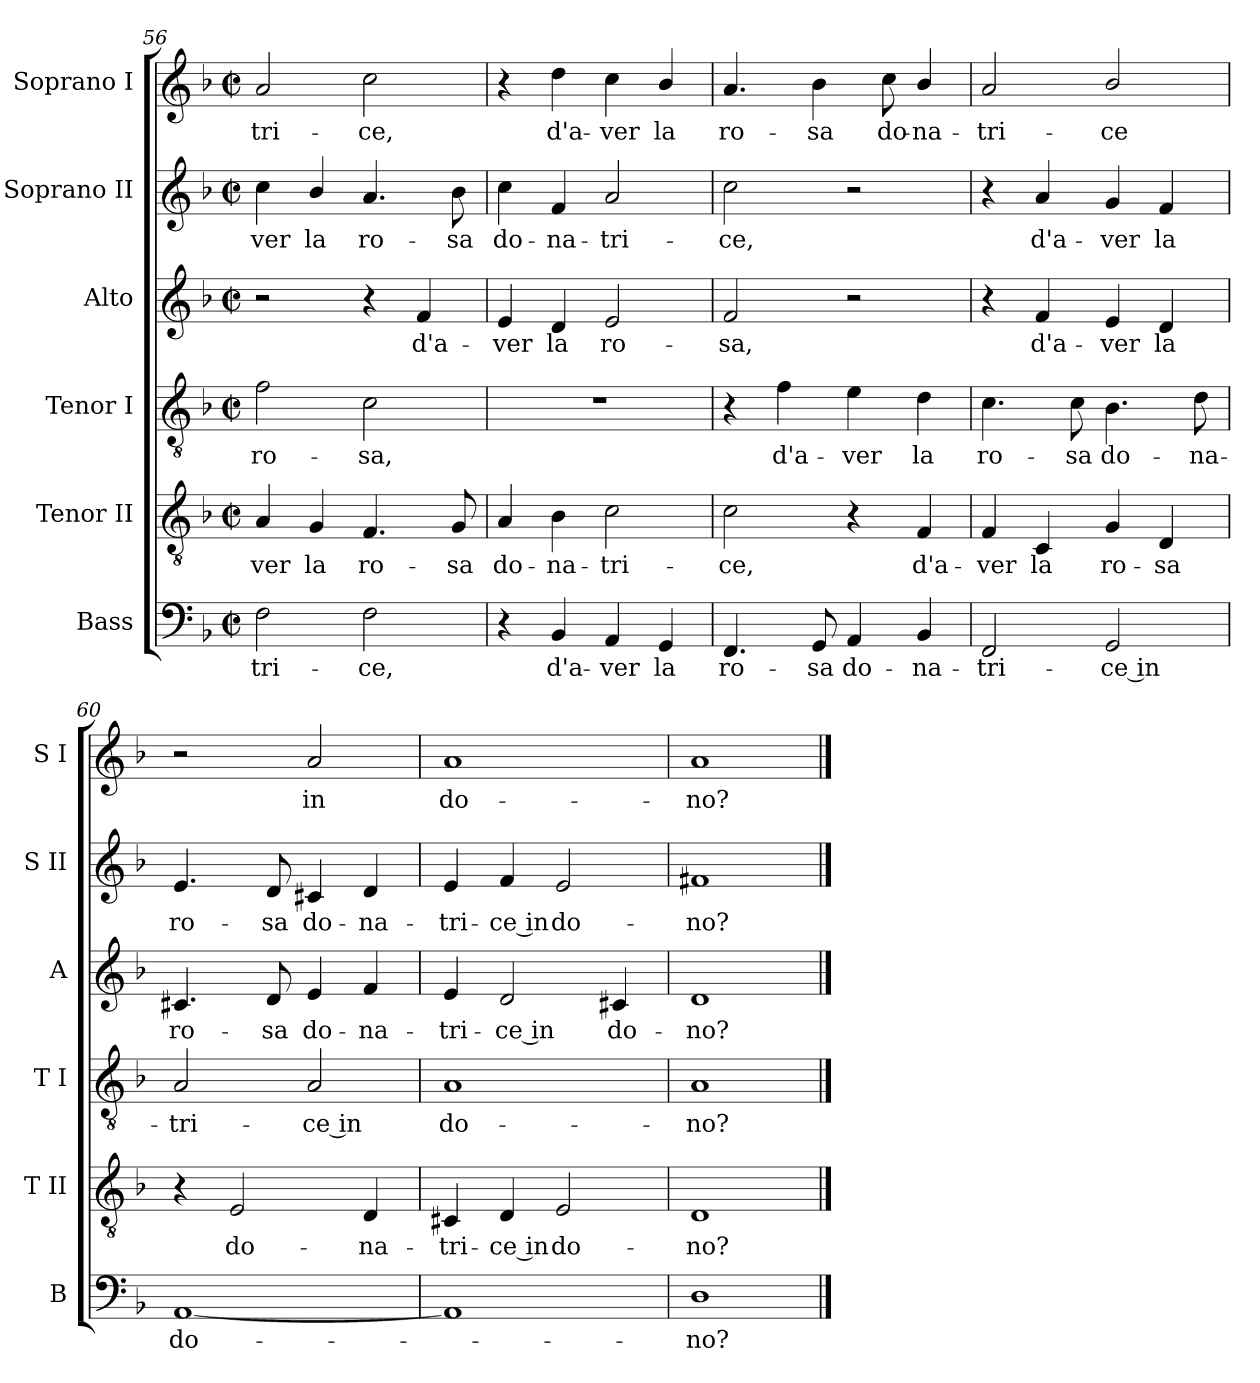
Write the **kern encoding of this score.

**kern	**text	**kern	**text	**kern	**text	**kern	**text	**kern	**text	**kern	**text
*part6	*part6	*part5	*part5	*part4	*part4	*part3	*part3	*part2	*part2	*part1	*part1
*staff6	*staff6	*staff5	*staff5	*staff4	*staff4	*staff3	*staff3	*staff2	*staff2	*staff1	*staff1
*I"Bass	*	*I"Tenor II	*	*I"Tenor I	*	*I"Alto	*	*I"Soprano II	*	*I"Soprano I	*
*I'B	*	*I'T II	*	*I'T I	*	*I'A	*	*I'S II	*	*I'S I	*
*clefF4	*	*clefGv2	*	*clefGv2	*	*clefG2	*	*clefG2	*	*clefG2	*
*k[b-]	*	*k[b-]	*	*k[b-]	*	*k[b-]	*	*k[b-]	*	*k[b-]	*
*F:	*	*F:	*	*F:	*	*F:	*	*F:	*	*F:	*
*M2/2	*	*M2/2	*	*M2/2	*	*M2/2	*	*M2/2	*	*M2/2	*
*met(c|)	*	*met(c|)	*	*met(c|)	*	*met(c|)	*	*met(c|)	*	*met(c|)	*
=56	=56	=56	=56	=56	=56	=56	=56	=56	=56	=56	=56
!	!LO:LY:b	!	!LO:LY:b	!	!LO:LY:b	!	!	!	!LO:LY:b	!	!LO:LY:b
2F	-tri-	4A	-ver	2f	ro-	2r	.	4cc	-ver	2a	-tri-
!	!	!	!LO:LY:b	!	!	!	!	!	!LO:LY:b	!	!
.	.	4G	la	.	.	.	.	4b-/	la	.	.
!	!LO:LY:b	!	!LO:LY:b	!	!LO:LY:b	!	!	!	!LO:LY:b	!	!LO:LY:b
2F	-ce,	4.F	ro-	2c	-sa,	4r	.	4.a	ro-	2cc	-ce,
!	!	!	!	!	!	!	!LO:LY:b	!	!	!	!
.	.	.	.	.	.	4f	d'a-	.	.	.	.
!	!	!	!LO:LY:b	!	!	!	!	!	!LO:LY:b	!	!
.	.	8G	-sa	.	.	.	.	8b-	-sa	.	.
=57	=57	=57	=57	=57	=57	=57	=57	=57	=57	=57	=57
!	!	!	!LO:LY:b	!	!	!	!LO:LY:b	!	!LO:LY:b	!	!
4r	.	4A	do-	1r	.	4e	-ver	4cc	do-	4r	.
!	!LO:LY:b	!	!LO:LY:b	!	!	!	!LO:LY:b	!	!LO:LY:b	!	!LO:LY:b
4BB-	d'a-	4B-	-na-	.	.	4d	la	4f	-na-	4dd	d'a-
!	!LO:LY:b	!	!LO:LY:b	!	!	!	!LO:LY:b	!	!LO:LY:b	!	!LO:LY:b
4AA	-ver	2c	-tri-	.	.	2e	ro-	2a	-tri-	4cc	-ver
!	!LO:LY:b	!	!	!	!	!	!	!	!	!	!LO:LY:b
4GG	la	.	.	.	.	.	.	.	.	4b-/	la
=58	=58	=58	=58	=58	=58	=58	=58	=58	=58	=58	=58
!	!LO:LY:b	!	!LO:LY:b	!	!	!	!LO:LY:b	!	!LO:LY:b	!	!LO:LY:b
4.FF	ro-	2c	-ce,	4r	.	2f	-sa,	2cc	-ce,	4.a	ro-
!	!	!	!	!	!LO:LY:b	!	!	!	!	!	!
.	.	.	.	4f	d'a-	.	.	.	.	.	.
!	!LO:LY:b	!	!	!	!	!	!	!	!	!	!LO:LY:b
8GG	-sa	.	.	.	.	.	.	.	.	4b-	-sa
!	!LO:LY:b	!	!	!	!LO:LY:b	!	!	!	!	!	!
4AA	do-	4r	.	4e	-ver	2r	.	2r	.	.	.
!	!	!	!	!	!	!	!	!	!	!	!LO:LY:b
.	.	.	.	.	.	.	.	.	.	8cc	do-
!	!LO:LY:b	!	!LO:LY:b	!	!LO:LY:b	!	!	!	!	!	!LO:LY:b
4BB-	-na-	4F	d'a-	4d	la	.	.	.	.	4b-/	-na-
=59	=59	=59	=59	=59	=59	=59	=59	=59	=59	=59	=59
!	!LO:LY:b	!	!LO:LY:b	!	!LO:LY:b	!	!	!	!	!	!LO:LY:b
2FF	-tri-	4F	-ver	4.c	ro-	4r	.	4r	.	2a	-tri-
!	!	!	!LO:LY:b	!	!	!	!LO:LY:b	!	!LO:LY:b	!	!
.	.	4C	la	.	.	4f	d'a-	4a	d'a-	.	.
!	!	!	!	!	!LO:LY:b	!	!	!	!	!	!
.	.	.	.	8c	-sa	.	.	.	.	.	.
!	!LO:LY:b	!	!LO:LY:b	!	!LO:LY:b	!	!LO:LY:b	!	!LO:LY:b	!	!LO:LY:b
2GG	-ce in	4G	ro-	4.B-	do-	4e	-ver	4g	-ver	2b-/	-ce
!	!	!	!LO:LY:b	!	!	!	!LO:LY:b	!	!LO:LY:b	!	!
.	.	4D	-sa	.	.	4d	la	4f	la	.	.
!	!	!	!	!	!LO:LY:b	!	!	!	!	!	!
.	.	.	.	8d	-na-	.	.	.	.	.	.
=60	=60	=60	=60	=60	=60	=60	=60	=60	=60	=60	=60
!	!LO:LY:b	!	!	!	!LO:LY:b	!	!LO:LY:b	!	!LO:LY:b	!	!
[1AA	do-	4r	.	2A	-tri-	4.c#X	ro-	4.e	ro-	2r	.
!	!	!	!LO:LY:b	!	!	!	!	!	!	!	!
.	.	2E	do-	.	.	.	.	.	.	.	.
!	!	!	!	!	!	!	!LO:LY:b	!	!LO:LY:b	!	!
.	.	.	.	.	.	8d	-sa	8d	-sa	.	.
!	!	!	!	!	!LO:LY:b	!	!LO:LY:b	!	!LO:LY:b	!	!LO:LY:b
.	.	.	.	2A	-ce in	4e	do-	4c#X	do-	2a	in
!	!	!	!LO:LY:b	!	!	!	!LO:LY:b	!	!LO:LY:b	!	!
.	.	4D	-na-	.	.	4f	-na-	4d	-na-	.	.
=61	=61	=61	=61	=61	=61	=61	=61	=61	=61	=61	=61
!	!	!	!LO:LY:b	!	!LO:LY:b	!	!LO:LY:b	!	!LO:LY:b	!	!LO:LY:b
1AA]	.	4C#X	-tri-	1A	do-	4e	-tri-	4e	-tri-	1a	do-
!	!	!	!LO:LY:b	!	!	!	!LO:LY:b	!	!LO:LY:b	!	!
.	.	4D	-ce in	.	.	2d	-ce in	4f	-ce in	.	.
!	!	!	!LO:LY:b	!	!	!	!	!	!LO:LY:b	!	!
.	.	2E	do-	.	.	.	.	2e	do-	.	.
!	!	!	!	!	!	!	!LO:LY:b	!	!	!	!
.	.	.	.	.	.	4c#X	do-	.	.	.	.
=62	=62	=62	=62	=62	=62	=62	=62	=62	=62	=62	=62
!	!LO:LY:b	!	!LO:LY:b	!	!LO:LY:b	!	!LO:LY:b	!	!LO:LY:b	!	!LO:LY:b
1D	no?	1D	-no?	1A	-no?	1d	-no?	1f#X	-no?	1a	-no?
==	==	==	==	==	==	==	==	==	==	==	==
*-	*-	*-	*-	*-	*-	*-	*-	*-	*-	*-	*-
